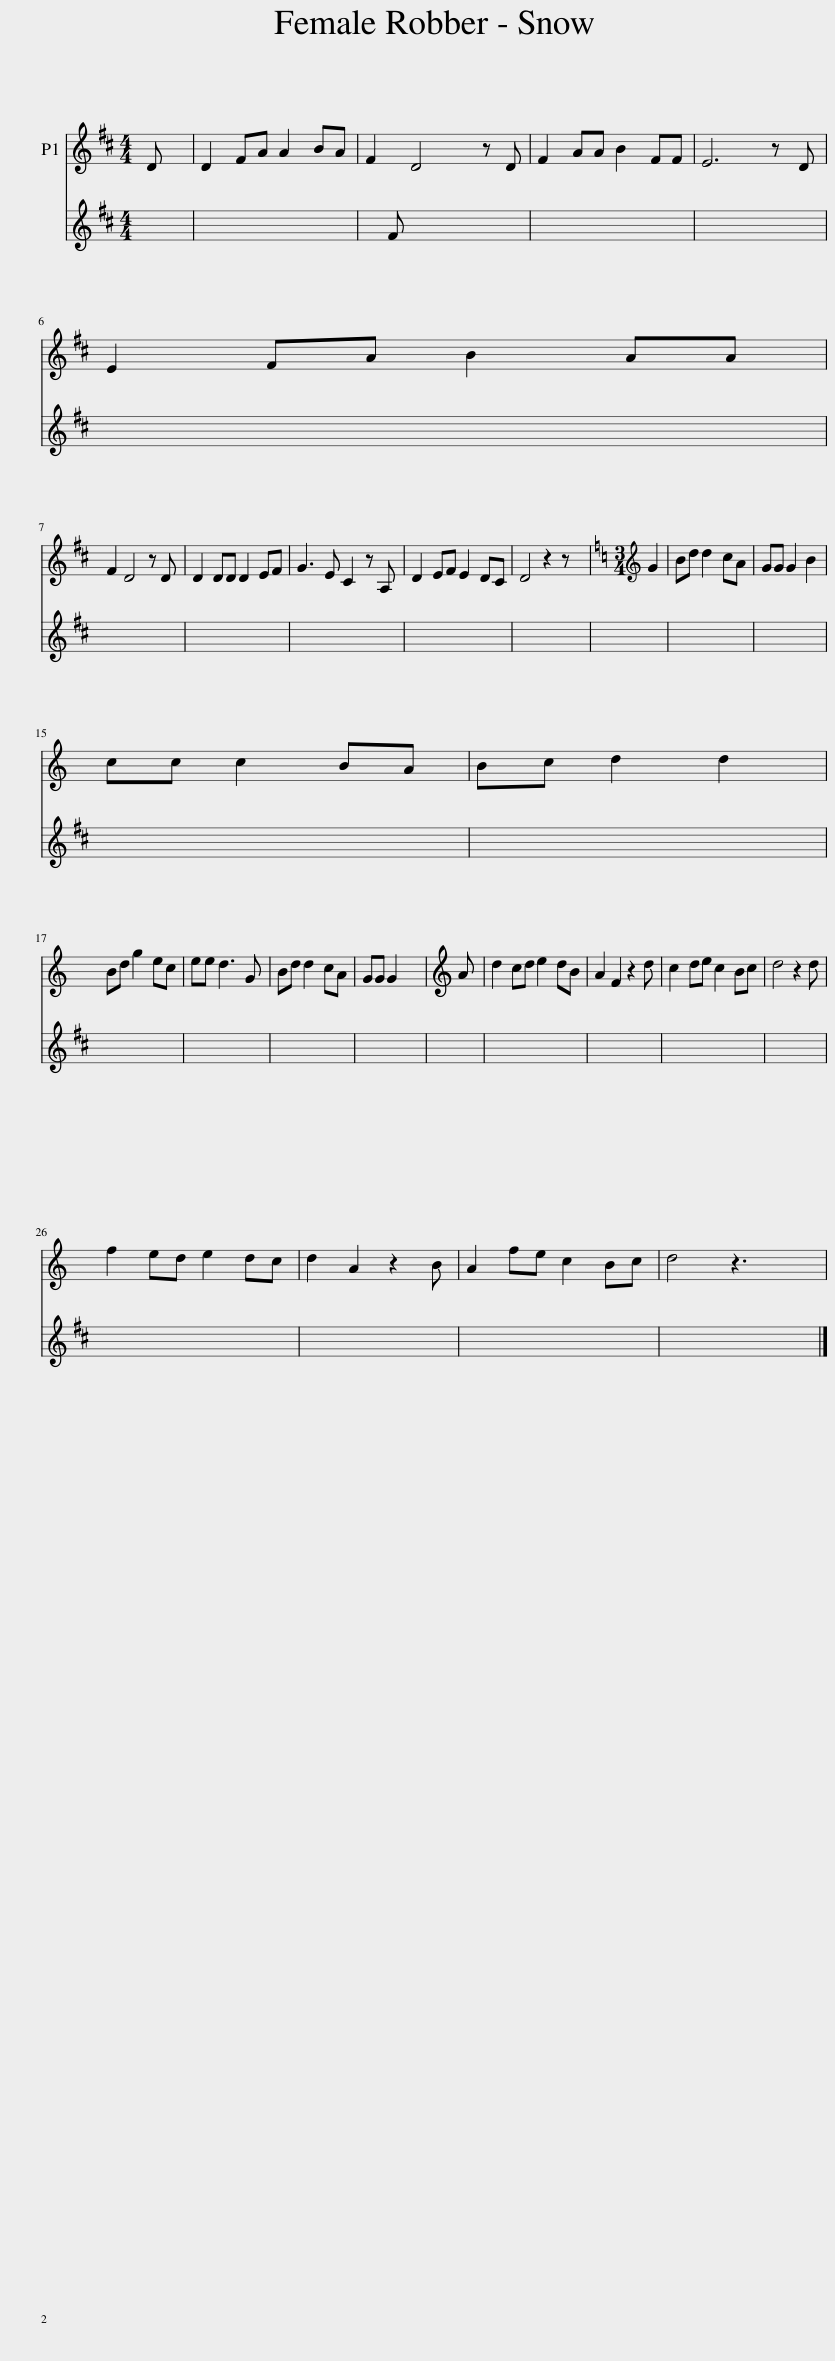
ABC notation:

X:1
%%score 1 2
L:1/8
M:4/4
I:linebreak $
K:D
V:1 treble
V:2 treble
V:1
 D x | D2 FA A2 BA | F2 D4 z D | F2 AA B2 FF | E6 z D |$ %5
 E2 FA B2 AA |$ F2 D4 z D | D2 DD D2 EF | G3 E C2 z A, | D2 EF E2 DC | %10
 D4 z2 z x |[K:C][M:3/4][K:treble] G2 | Bd d2 cA | GG G2 B2 |$ cc c2 BA | %15
 Bc d2 d2 |$ Bd g2 ec | ee d3 G | Bd d2 cA | GG G2 x2 | %20
 A | d2 cd e2 dB | A2 F2 z2 d | c2 de c2 Bc | d4 z2 d |$ %25
 f2 ed e2 dc | d2 A2 z2 B | A2 fe c2 Bc | d4 z3 x | %29
V:2
 x2 | x6 x2 | x F x2 x2 x2 | x6 x2 | x6 x2 |$ %5
 x6 x2 |$ x6 x2 | x6 x2 | x6 x2 | x8 | %10
 x8 | x2 | x6 | x6 |$ x6 | %15
 x6 |$ x6 | x6 | x6 | x6 | %20
 x | x8 | x7 | x8 | x7 |$ %25
 x8 | x7 | x8 | x8 | %29
